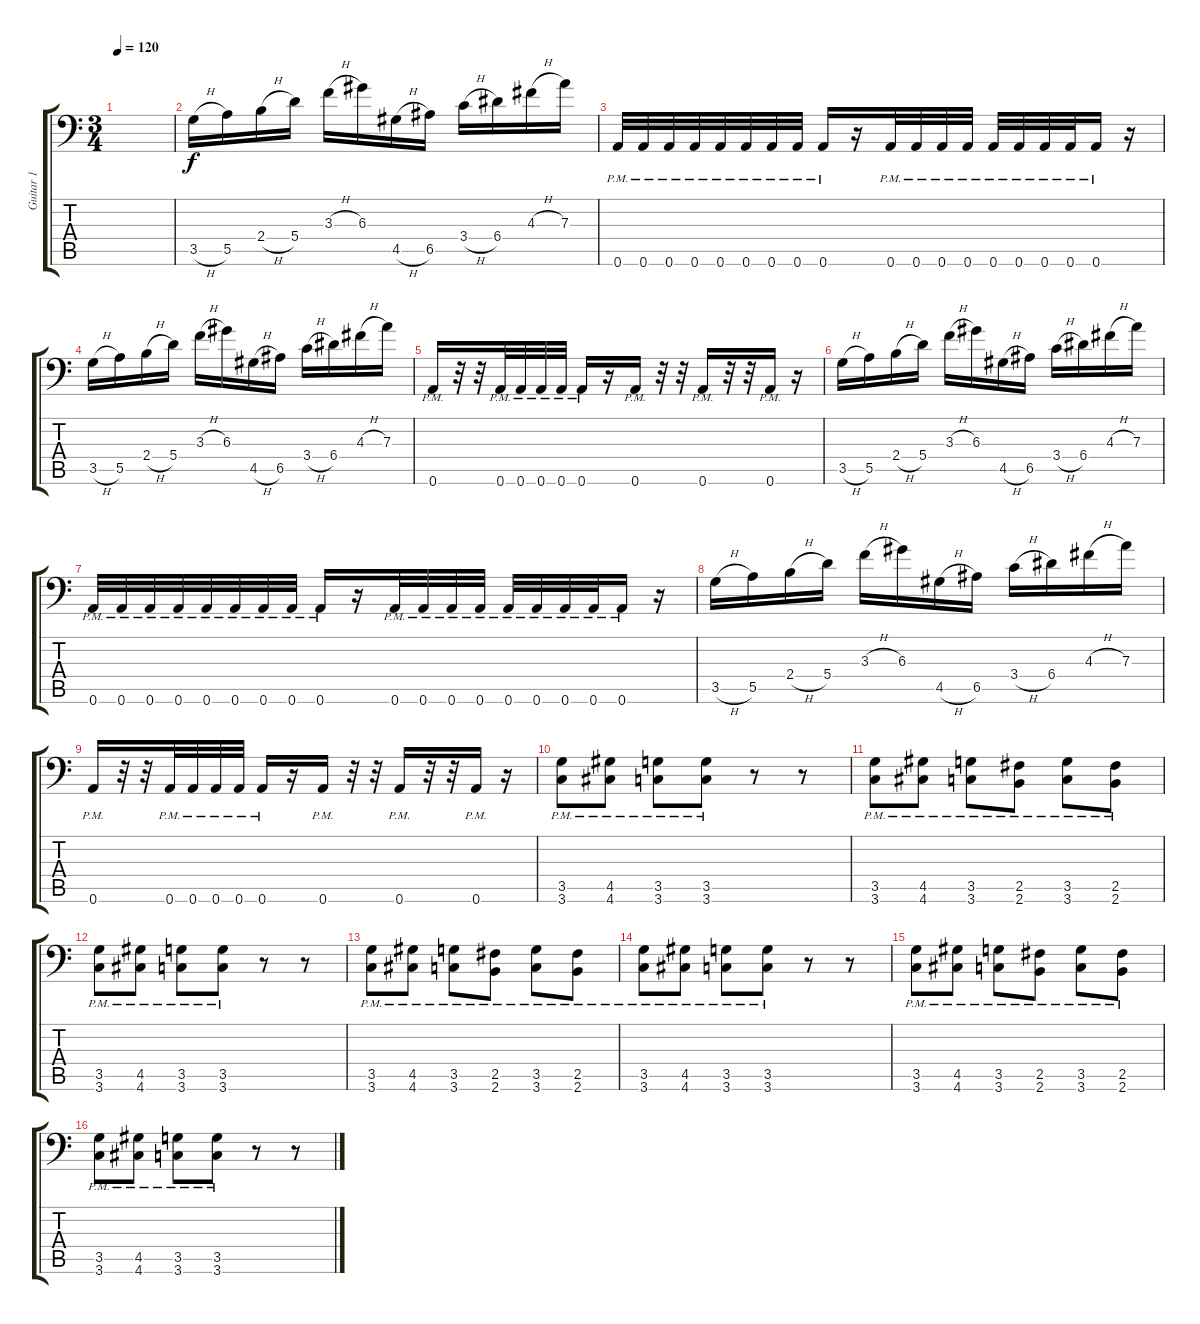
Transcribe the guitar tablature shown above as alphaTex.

\track ("Guitar 1" "Guitar 1") {instrument distortionguitar}
\staff {score tabs}
\tuning (B3 Gb3 D3 A2 E2 A1) {hide}
\ts (3 4)
\tempo 120
\clef f4
\ks c
|
3.5{h}.16 5.5.16 2.4{h}.16 5.4.16 3.3{h}.16 6.3.16 4.5{h}.16 6.5.16 3.4{h}.16 6.4.16 4.3{h}.16 7.3.16 |
0.6{pm}.32 0.6{pm}.32 0.6{pm}.32 0.6{pm}.32 0.6{pm}.32 0.6{pm}.32 0.6{pm}.32 0.6{pm}.32 0.6{pm}.16 r.16 0.6{pm}.32 0.6{pm}.32 0.6{pm}.32 0.6{pm}.32 0.6{pm}.32 0.6{pm}.32 0.6{pm}.32 0.6{pm}.32 0.6{pm}.16 r.16 |
3.5{h}.16 5.5.16 2.4{h}.16 5.4.16 3.3{h}.16 6.3.16 4.5{h}.16 6.5.16 3.4{h}.16 6.4.16 4.3{h}.16 7.3.16 |
0.6{pm}.16 r.32 r.32 0.6{pm}.32 0.6{pm}.32 0.6{pm}.32 0.6{pm}.32 0.6{pm}.16 r.16 0.6{pm}.16 r.32 r.32 0.6{pm}.16 r.32 r.32 0.6{pm}.16 r.16 |
3.5{h}.16 5.5.16 2.4{h}.16 5.4.16 3.3{h}.16 6.3.16 4.5{h}.16 6.5.16 3.4{h}.16 6.4.16 4.3{h}.16 7.3.16 |
0.6{pm}.32 0.6{pm}.32 0.6{pm}.32 0.6{pm}.32 0.6{pm}.32 0.6{pm}.32 0.6{pm}.32 0.6{pm}.32 0.6{pm}.16 r.16 0.6{pm}.32 0.6{pm}.32 0.6{pm}.32 0.6{pm}.32 0.6{pm}.32 0.6{pm}.32 0.6{pm}.32 0.6{pm}.32 0.6{pm}.16 r.16 |
3.5{h}.16 5.5.16 2.4{h}.16 5.4.16 3.3{h}.16 6.3.16 4.5{h}.16 6.5.16 3.4{h}.16 6.4.16 4.3{h}.16 7.3.16 |
0.6{pm}.16 r.32 r.32 0.6{pm}.32 0.6{pm}.32 0.6{pm}.32 0.6{pm}.32 0.6{pm}.16 r.16 0.6{pm}.16 r.32 r.32 0.6{pm}.16 r.32 r.32 0.6{pm}.16 r.16 |
(3.5{pm} 3.6{pm}).8 (4.5{pm} 4.6{pm}).8 (3.5{pm} 3.6{pm}).8 (3.5{pm} 3.6{pm}).8 r.8 r.8 |
(3.5{pm} 3.6{pm}).8 (4.5{pm} 4.6{pm}).8 (3.5{pm} 3.6{pm}).8 (2.5{pm} 2.6{pm}).8 (3.5{pm} 3.6{pm}).8 (2.5{pm} 2.6{pm}).8 |
(3.5{pm} 3.6{pm}).8 (4.5{pm} 4.6{pm}).8 (3.5{pm} 3.6{pm}).8 (3.5{pm} 3.6{pm}).8 r.8 r.8 |
(3.5{pm} 3.6{pm}).8 (4.5{pm} 4.6{pm}).8 (3.5{pm} 3.6{pm}).8 (2.5{pm} 2.6{pm}).8 (3.5{pm} 3.6{pm}).8 (2.5{pm} 2.6{pm}).8 |
(3.5{pm} 3.6{pm}).8 (4.5{pm} 4.6{pm}).8 (3.5{pm} 3.6{pm}).8 (3.5{pm} 3.6{pm}).8 r.8 r.8 |
(3.5{pm} 3.6{pm}).8 (4.5{pm} 4.6{pm}).8 (3.5{pm} 3.6{pm}).8 (2.5{pm} 2.6{pm}).8 (3.5{pm} 3.6{pm}).8 (2.5{pm} 2.6{pm}).8 |
(3.5{pm} 3.6{pm}).8 (4.5{pm} 4.6{pm}).8 (3.5{pm} 3.6{pm}).8 (3.5{pm} 3.6{pm}).8 r.8 r.8
